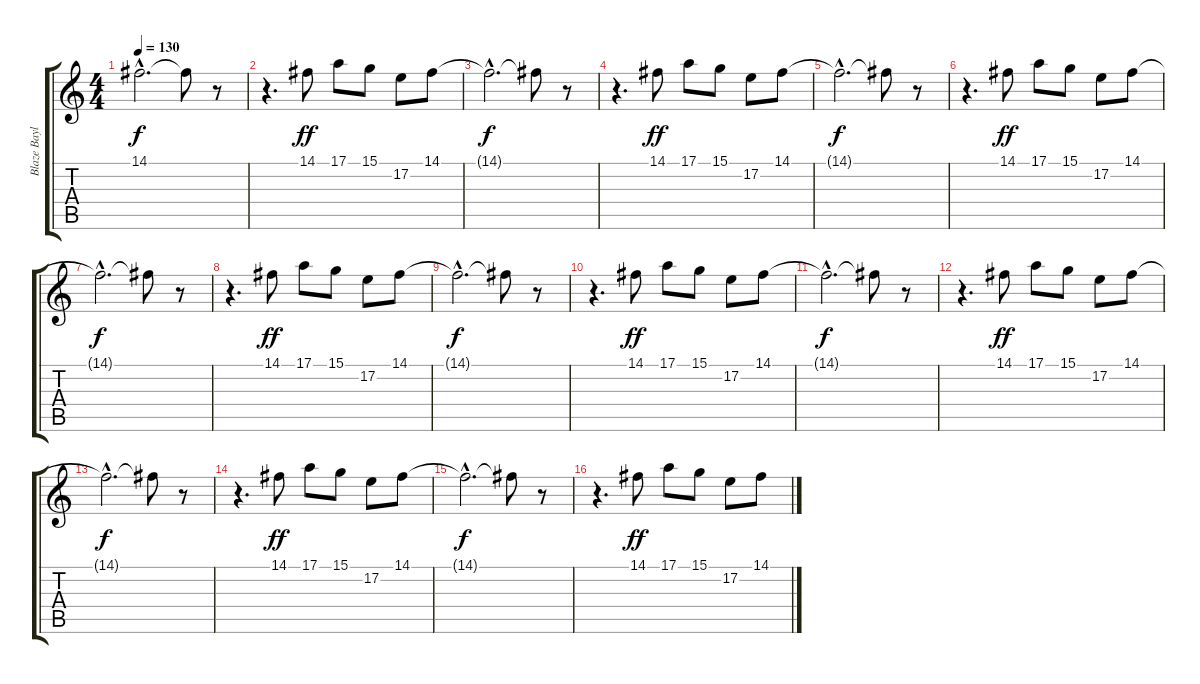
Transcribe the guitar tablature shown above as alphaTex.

\track ("Blaze Bayley" "Blaze Bayl") {instrument choiraahs}
\staff {score tabs}
\tuning (E4 B3 G3 D3 A2 E2) {hide}
\ts (4 4)
\tempo 130
\clef g2
\ks c
14.1{hac t}.2{d dy f} 14.1{t}.8 r.8 |
r.4{d} 14.1.8{dy ff} 17.1.8 15.1.8 17.2.8 14.1.8 |
14.1{hac t}.2{d dy f} 14.1{t}.8 r.8 |
r.4{d} 14.1.8{dy ff} 17.1.8 15.1.8 17.2.8 14.1.8 |
14.1{hac t}.2{d dy f} 14.1{t}.8 r.8 |
r.4{d} 14.1.8{dy ff} 17.1.8 15.1.8 17.2.8 14.1.8 |
14.1{hac t}.2{d dy f} 14.1{t}.8 r.8 |
r.4{d} 14.1.8{dy ff} 17.1.8 15.1.8 17.2.8 14.1.8 |
14.1{hac t}.2{d dy f} 14.1{t}.8 r.8 |
r.4{d} 14.1.8{dy ff} 17.1.8 15.1.8 17.2.8 14.1.8 |
14.1{hac t}.2{d dy f} 14.1{t}.8 r.8 |
r.4{d} 14.1.8{dy ff} 17.1.8 15.1.8 17.2.8 14.1.8 |
14.1{hac t}.2{d dy f} 14.1{t}.8 r.8 |
r.4{d} 14.1.8{dy ff} 17.1.8 15.1.8 17.2.8 14.1.8 |
14.1{hac t}.2{d dy f} 14.1{t}.8 r.8 |
r.4{d} 14.1.8{dy ff} 17.1.8 15.1.8 17.2.8 14.1.8
